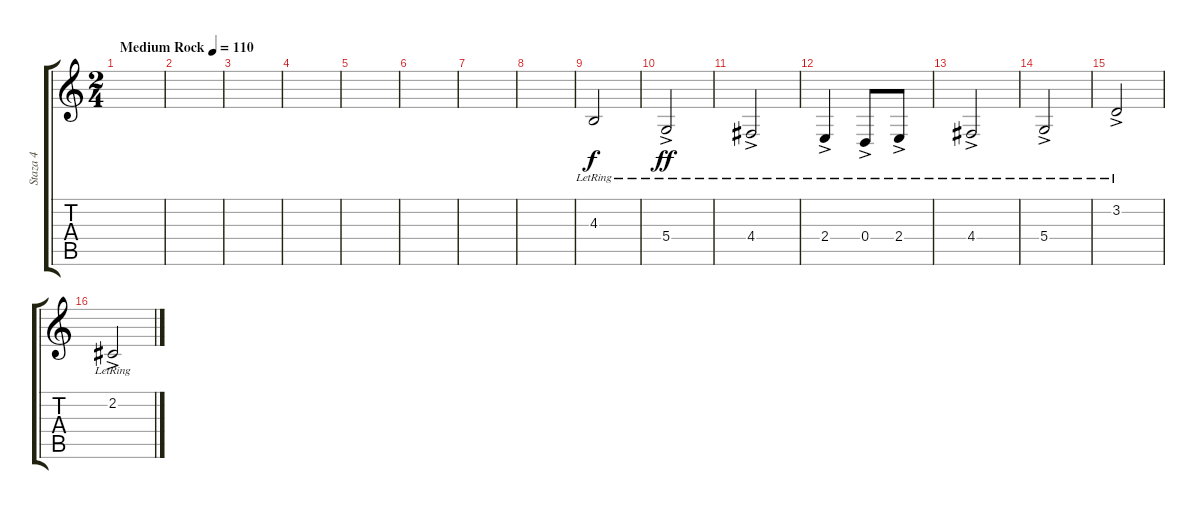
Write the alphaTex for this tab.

\track ("Staza 4" "Staza 4") {instrument tremolostrings}
\staff {score tabs}
\tuning (E4 B3 G3 D3 A2 E2) {hide}
\ts (2 4)
\tempo (110 "Medium Rock")
\clef g2
\ks c
|
|
|
|
|
|
|
|
4.3{lr}.2 |
5.4{ac lr}.2{dy ff} |
4.4{ac lr}.2 |
2.4{ac lr}.4 0.4{ac lr}.8 2.4{ac lr}.8 |
4.4{ac lr}.2 |
5.4{ac lr}.2 |
3.2{ac lr}.2 |
2.2{ac lr}.2
